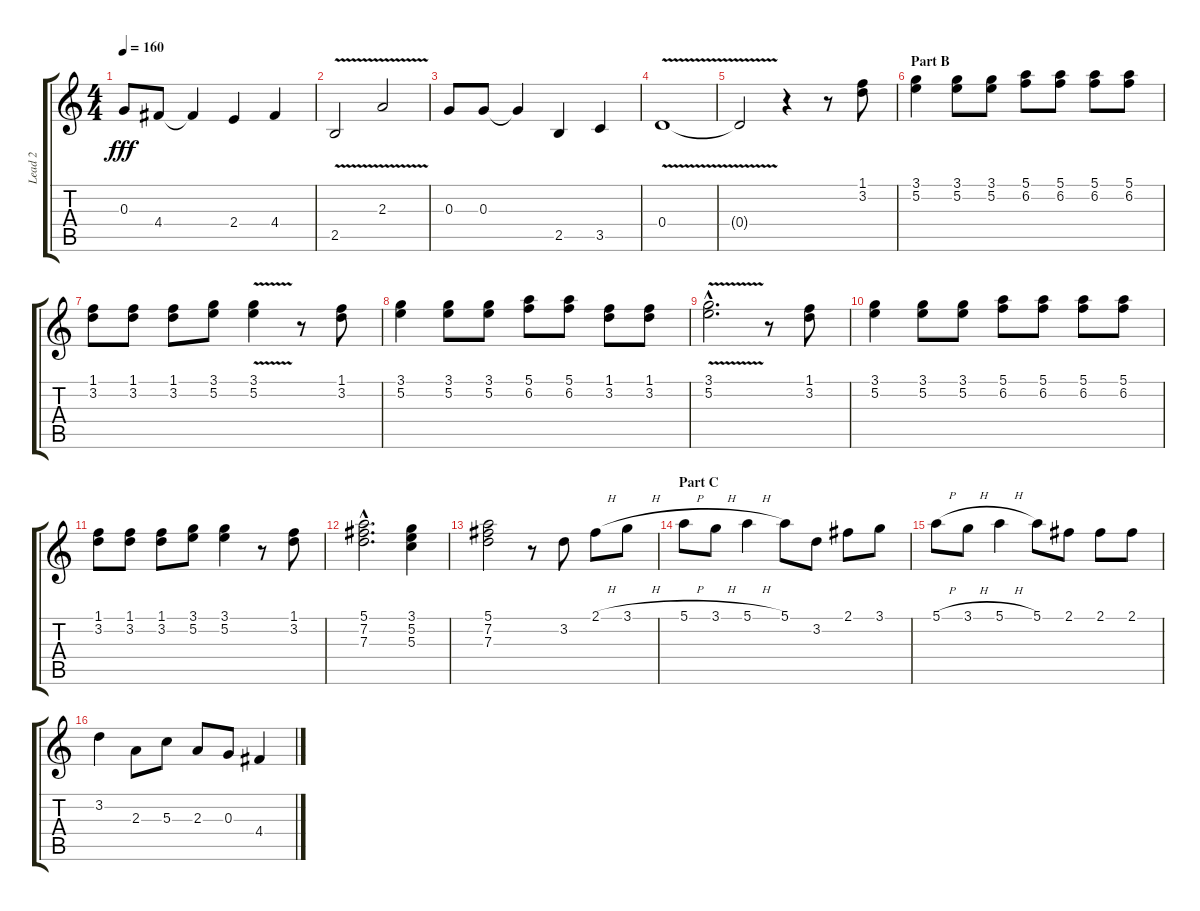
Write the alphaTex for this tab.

\track ("Lead 2" "Lead 2") {instrument acousticguitarnylon}
\staff {score tabs}
\tuning (E4 B3 G3 D3 A2 E2) {hide}
\ts (4 4)
\tempo 160
\clef g2
\ks c
0.3.8{dy fff} 4.4.8 4.4{t}.4 2.4.4 4.4.4 |
2.5{v}.2 2.3{v}.2 |
0.3.8 0.3.8 0.3{t}.4 2.5.4 3.5.4 |
0.4{v}.1 |
0.4{t}.2 r.4 r.8 (1.1 3.2).8{instrument electricguitarjazz} |
\section ("" "Part B")
(3.1 5.2).4 (3.1 5.2).8 (3.1 5.2).8 (5.1 6.2).8 (5.1 6.2).8 (5.1 6.2).8 (5.1 6.2).8 |
(1.1 3.2).8 (1.1 3.2).8 (1.1 3.2).8 (3.1 5.2).8 (3.1{v} 5.2{v}).4 r.8 (1.1 3.2).8 |
(3.1 5.2).4 (3.1 5.2).8 (3.1 5.2).8 (5.1 6.2).8 (5.1 6.2).8 (1.1 3.2).8 (1.1 3.2).8 |
(3.1{v hac} 5.2{v hac}).2{d} r.8 (1.1 3.2).8 |
(3.1 5.2).4 (3.1 5.2).8 (3.1 5.2).8 (5.1 6.2).8 (5.1 6.2).8 (5.1 6.2).8 (5.1 6.2).8 |
(1.1 3.2).8 (1.1 3.2).8 (1.1 3.2).8 (3.1 5.2).8 (3.1 5.2).4 r.8 (1.1 3.2).8 |
(5.1{hac} 7.2{hac} 7.3{hac}).2{d} (3.1 5.2 5.3).4 |
(5.1 7.2 7.3).2 r.8 3.2.8{instrument electricguitarmuted} 2.1{h}.8 3.1{h}.8 |
\section ("" "Part C")
5.1{h}.8 3.1{h}.8 5.1{h}.4 5.1.8 3.2.8 2.1.8 3.1.8 |
5.1{h}.8 3.1{h}.8 5.1{h}.4 5.1.8 2.1.8 2.1.8 2.1.8 |
3.2.4 2.3.8 5.3.8 2.3.8 0.3.8 4.4.4
